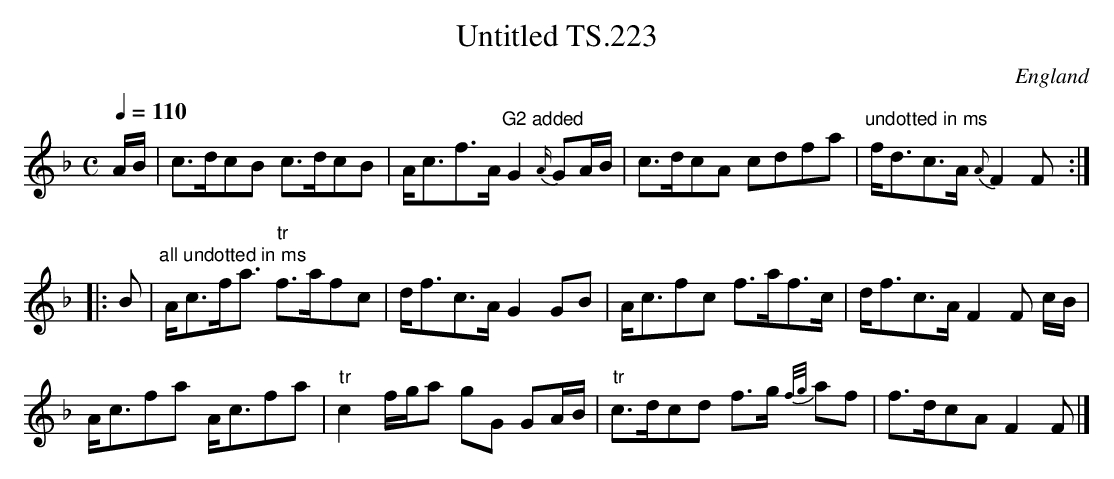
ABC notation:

X:1
T:Untitled TS.223
M:C
L:1/8
Q:1/4=110
O:England
notC:Labelled "5th" on MS page.
K:F major
A/B/|c>dcB c>dcB|A<cf>A "G2 added"G2{A/}GA/B/|c>dcA cdfa|"undotted in ms"f<dc>A {A}F2F:|!
|:B|"all undotted in ms"A<cf<a "tr"f>afc|d<fc>A G2GB|A<cfc f>af>c|d<fc>AF2F c/B/|!
A<cfa A<cfa|"tr"c2f/g/a gG GA/B/|"tr"c>dcd f>g {f/g/}af|f>dcAF2F|]
